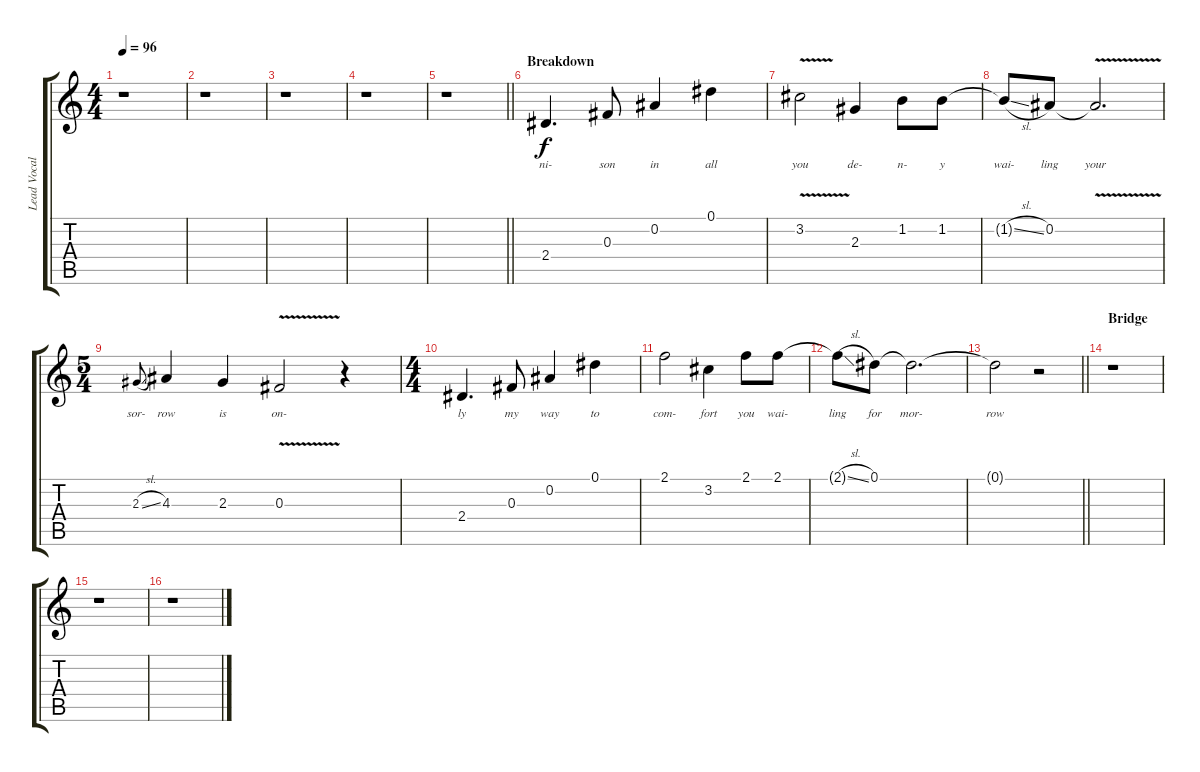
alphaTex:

\track ("Lead Vocals" "Lead Vocal") {instrument distortionguitar}
\staff {score tabs}
\tuning (Eb4 Bb3 Gb3 Db3 Ab2 Eb2) {hide}
\ts (4 4)
\tempo 96
\clef g2
\ks c
r.1{dy f} |
r.1 |
r.1 |
r.1 |
\barLineRight lightlight
r.1 |
\section ("" "Breakdown")
2.4.4{d lyrics (0 "ni-") lyrics (1 "") lyrics (2 "") lyrics (3 "") lyrics (4 "") volume 11} 0.3.8{lyrics (0 "son") lyrics (1 "") lyrics (2 "") lyrics (3 "") lyrics (4 "")} 0.2.4{lyrics (0 "in") lyrics (1 "") lyrics (2 "") lyrics (3 "") lyrics (4 "")} 0.1.4{lyrics (0 "all") lyrics (1 "") lyrics (2 "") lyrics (3 "") lyrics (4 "")} |
3.2{v}.2{lyrics (0 "you") lyrics (1 "") lyrics (2 "") lyrics (3 "") lyrics (4 "")} 2.3.4{lyrics (0 "de-") lyrics (1 "") lyrics (2 "") lyrics (3 "") lyrics (4 "")} 1.2.8{lyrics (0 "n-") lyrics (1 "") lyrics (2 "") lyrics (3 "") lyrics (4 "")} 1.2.8{lyrics (0 "y") lyrics (1 "") lyrics (2 "") lyrics (3 "") lyrics (4 "")} |
1.2{sl t}.8{lyrics (0 "wai-") lyrics (1 "") lyrics (2 "") lyrics (3 "") lyrics (4 "")} 0.2.8{lyrics (0 "ling") lyrics (1 "") lyrics (2 "") lyrics (3 "") lyrics (4 "")} 0.2{v t}.2{d lyrics (0 "your") lyrics (1 "") lyrics (2 "") lyrics (3 "") lyrics (4 "")} |
\ts (5 4)
2.3{sl}.8{lyrics (0 "sor-") lyrics (1 "") lyrics (2 "") lyrics (3 "") lyrics (4 "") gr onbeat} 4.3.4{lyrics (0 "row") lyrics (1 "") lyrics (2 "") lyrics (3 "") lyrics (4 "")} 2.3.4{lyrics (0 "is") lyrics (1 "") lyrics (2 "") lyrics (3 "") lyrics (4 "")} 0.3{v}.2{lyrics (0 "on-") lyrics (1 "") lyrics (2 "") lyrics (3 "") lyrics (4 "")} r.4 |
\ts (4 4)
2.4.4{d lyrics (0 "ly") lyrics (1 "") lyrics (2 "") lyrics (3 "") lyrics (4 "")} 0.3.8{lyrics (0 "my") lyrics (1 "") lyrics (2 "") lyrics (3 "") lyrics (4 "")} 0.2.4{lyrics (0 "way") lyrics (1 "") lyrics (2 "") lyrics (3 "") lyrics (4 "")} 0.1.4{lyrics (0 "to") lyrics (1 "") lyrics (2 "") lyrics (3 "") lyrics (4 "")} |
2.1.2{lyrics (0 "com-") lyrics (1 "") lyrics (2 "") lyrics (3 "") lyrics (4 "")} 3.2.4{lyrics (0 "fort") lyrics (1 "") lyrics (2 "") lyrics (3 "") lyrics (4 "")} 2.1.8{lyrics (0 "you") lyrics (1 "") lyrics (2 "") lyrics (3 "") lyrics (4 "")} 2.1.8{lyrics (0 "wai-") lyrics (1 "") lyrics (2 "") lyrics (3 "") lyrics (4 "")} |
2.1{sl t}.8{lyrics (0 "ling") lyrics (1 "") lyrics (2 "") lyrics (3 "") lyrics (4 "")} 0.1.8{lyrics (0 "for") lyrics (1 "") lyrics (2 "") lyrics (3 "") lyrics (4 "")} 0.1{t}.2{d lyrics (0 "mor-") lyrics (1 "") lyrics (2 "") lyrics (3 "") lyrics (4 "")} |
\barLineRight lightlight
0.1{t}.2{lyrics (0 "row") lyrics (1 "") lyrics (2 "") lyrics (3 "") lyrics (4 "")} r.2 |
\section ("" "Bridge")
r.1 |
r.1 |
r.1
